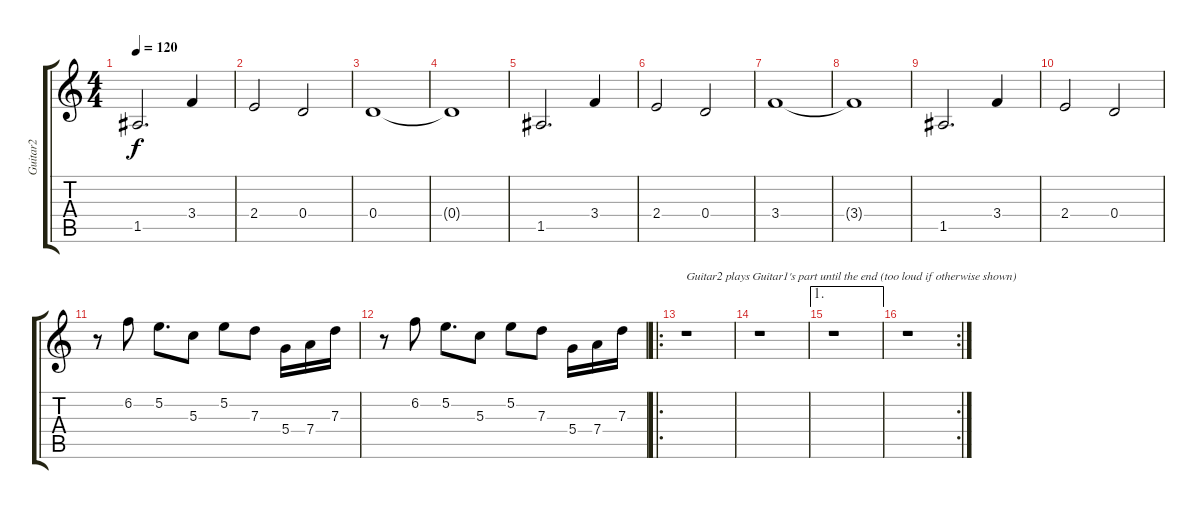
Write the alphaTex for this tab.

\track ("Guitar2" "Guitar2") {instrument distortionguitar}
\staff {score tabs}
\tuning (E4 B3 G3 D3 A2 E2) {hide}
\ts (4 4)
\tempo 120
\clef g2
\ks c
1.5.2{d dy f} 3.4.4 |
2.4.2 0.4.2 |
0.4.1 |
0.4{t}.1 |
1.5.2{d} 3.4.4 |
2.4.2 0.4.2 |
3.4.1 |
3.4{t}.1 |
1.5.2{d} 3.4.4 |
2.4.2 0.4.2 |
r.8 6.2.8 5.2.8{d} 5.3.8 5.2.8 7.3.8 5.4.16 7.4.16 7.3.16 |
r.8 6.2.8 5.2.8{d} 5.3.8 5.2.8 7.3.8 5.4.16 7.4.16 7.3.16 |
\ro
r.1{txt "Guitar2 plays Guitar1's part until the end (too loud if otherwise shown)"} |
r.1 |
\ae 1
r.1 |
\rc 2
r.1
